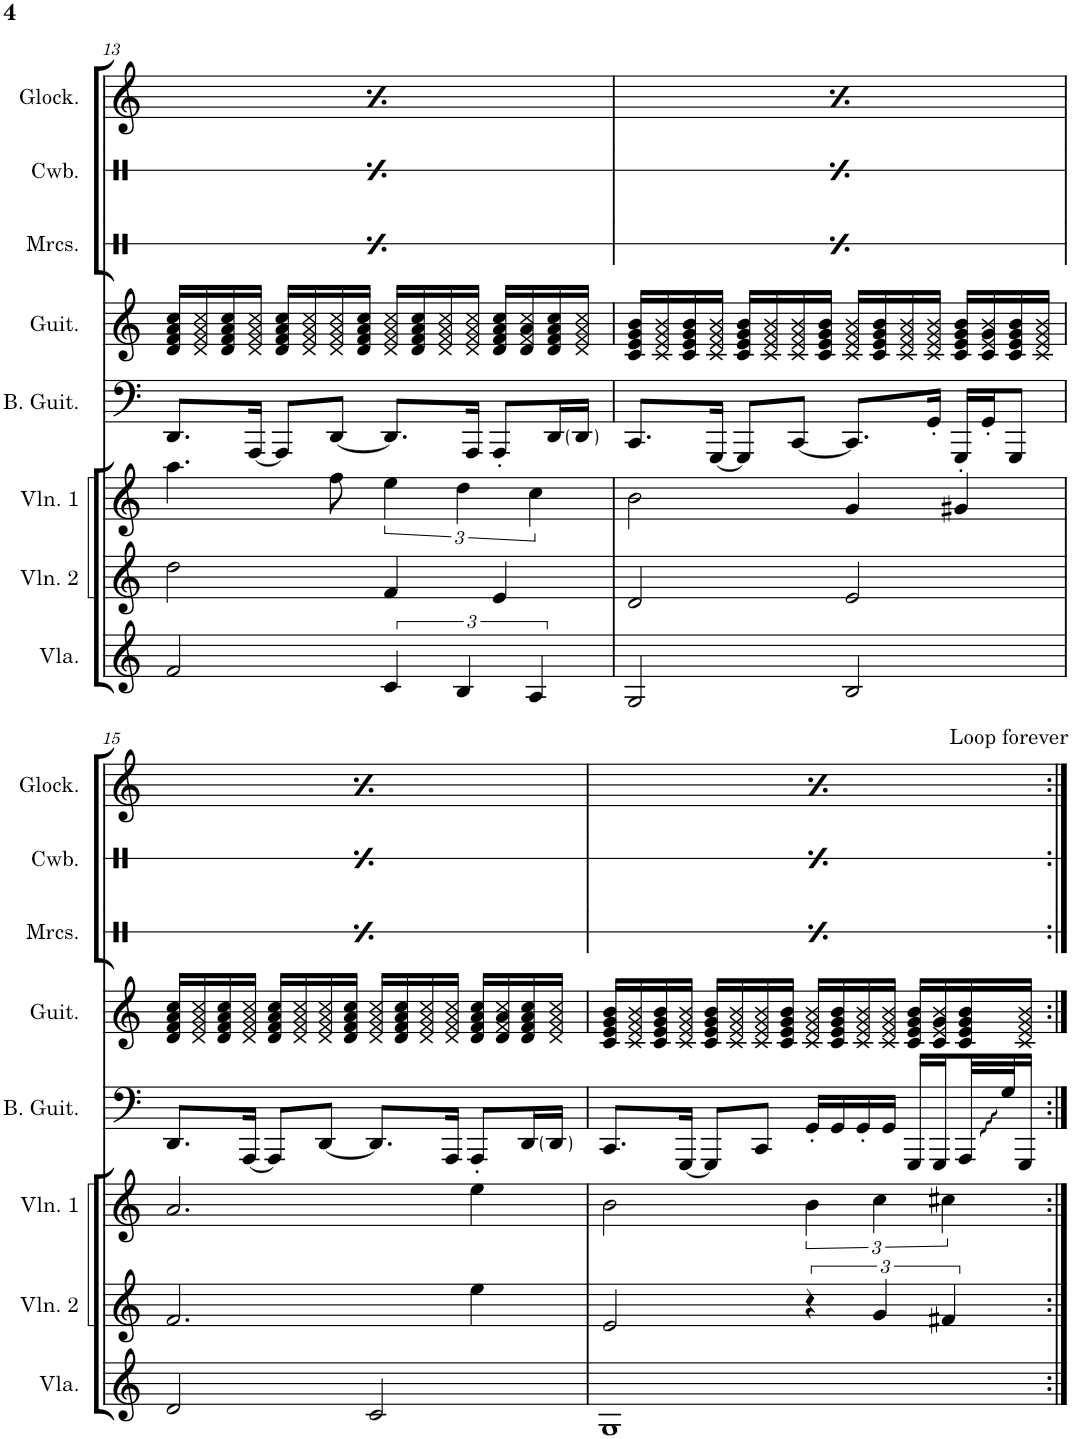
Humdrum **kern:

**kern	**kern	**kern	**kern	**kern	**kern	**kern	**kern	**kern
*part9	*part8	*part7	*part6	*part5	*part4	*part3	*part2	*part1
*staff9	*staff8	*staff7	*staff6	*staff5	*staff4	*staff3	*staff2	*staff1
*I"Viola	*I"Violin 2	*I"Violin 1	*I"Bass Guitar	*I"Alto Guitar	*I"Guitar	*I"Maracas	*I"Cowbell	*I"Glockenspiel
*I'Vla.	*I'Vln. 2	*I'Vln. 1	*I'B. Guit.	*	*I'Guit.	*I'Mrcs.	*I'Cwb.	*I'Glock.
!!LO:PB:g=z
*clefG2	*clefG2	*clefG2	*clefF4	*clefG2	*clefG2	*clefX	*clefX	*clefG2
*k[]	*k[]	*k[]	*k[]	*k[]	*k[]	*k[]	*k[]	*k[]
*M4/4	*M4/4	*M4/4	*M4/4	*M4/4	*M4/4	*M4/4	*M4/4	*M4/4
*met(c)	*met(c)	*met(c)	*met(c)	*met(c)	*met(c)	*met(c)	*met(c)	*met(c)
=13	=13	=13	=13	=13	=13	=13	=13	=13
2f/	2dd\	4.aa\	8.DD/L	16r	16d/ 16f/ 16a/ 16cc/LL	16Re^/LL	8.Re/L	16r
.	.	.	.	16d 16f 16a 16cc	16d/ 16f/ 16a/ 16cc/	16Re/	.	16eee-X/KL
.	.	.	.	16r	16d/ 16f/ 16a/ 16cc/	16Re/	.	8eee-/J
.	.	.	[16AAA/Jk	16d 16f 16a 16cc	16d/ 16f/ 16a/ 16cc/JJ	16Re/JJ	16Re/Jk	.
.	.	.	8AAA/L]	16r	16d/ 16f/ 16a/ 16cc/LL	16Re^/LL	8r	16eee-/LL
.	.	.	.	16d/ 16f/ 16a/ 16cc/LL	16d/ 16f/ 16a/ 16cc/	16Re/	.	16eee-/JJ
.	.	8ff\	[8DD/J	16d/ 16f/ 16a/ 16cc/JJ	16d/ 16f/ 16a/ 16cc/	16Re/	8Re/	16r
.	.	.	.	16r	16d/ 16f/ 16a/ 16cc/JJ	16Re^/JJ	.	16eee-/
6c/	4f/	6ee\	8.DD/L]	16d 16f 16a 16cc	16d/ 16f/ 16a/ 16cc/LL	16Re/LL	8r	16eee-/LL
.	.	.	.	16r	16d/ 16f/ 16a/ 16cc/	16Re^/	.	16eee-/JJ
.	.	.	.	16d/ 16f/ 16a/ 16cc/LL	16d/ 16f/ 16a/ 16cc/	16Re/	8Re/	16r
6B/	.	6dd\	.	.	.	.	.	.
.	.	.	16AAA/Jk	16d/ 16f/ 16a/ 16cc/JJ	16d/ 16f/ 16a/ 16cc/JJ	16Re/JJ	.	16eee-/
.	4e/	.	8AAA'/L	16r	16d/ 16f/ 16a/ 16cc/LL	16Re^/LL	16r	16eee-/
.	.	.	.	16f 16cc	16d/ 16f/ 16a/ 16cc/	16Re/	16Re/	16r
6A/	.	6cc\	.	.	.	.	.	.
.	.	.	16DD/L	16r	16d/ 16f/ 16a/ 16cc/	16Re^/	8r	16eee-^/LL
.	.	.	16DD/JJ	16d 16f 16a 16cc	16d/ 16f/ 16a/ 16cc/JJ	16Re/JJ	.	16eee-/JJ
=14	=14	=14	=14	=14	=14	=14	=14	=14
2G/	2d/	2b\	8.CC/L	16r	16c/ 16e/ 16g/ 16b/LL	16Re^/LL	8.Re/L	16r
.	.	.	.	16c 16e 16g 16b	16c/ 16e/ 16g/ 16b/	16Re/	.	16eee-X/KL
.	.	.	.	16r	16c/ 16e/ 16g/ 16b/	16Re/	.	8eee-/J
.	.	.	[16GGG/Jk	16c 16e 16g 16b	16c/ 16e/ 16g/ 16b/JJ	16Re/JJ	16Re/Jk	.
.	.	.	8GGG/L]	16r	16c/ 16e/ 16g/ 16b/LL	16Re^/LL	8r	16eee-/LL
.	.	.	.	16c/ 16e/ 16g/ 16b/LL	16c/ 16e/ 16g/ 16b/	16Re/	.	16eee-/JJ
.	.	.	[8CC/J	16c/ 16e/ 16g/ 16b/JJ	16c/ 16e/ 16g/ 16b/	16Re/	8Re/	16r
.	.	.	.	16r	16c/ 16e/ 16g/ 16b/JJ	16Re^/JJ	.	16eee-/
2B/	2e/	4g/	8.CC/L]	16c 16e 16g 16b	16c/ 16e/ 16g/ 16b/LL	16Re/LL	8r	16eee-/LL
.	.	.	.	16r	16c/ 16e/ 16g/ 16b/	16Re^/	.	16eee-/JJ
.	.	.	.	16c/ 16e/ 16g/ 16b/LL	16c/ 16e/ 16g/ 16b/	16Re/	8Re/	16r
.	.	.	16GG'/Jk	16c/ 16e/ 16g/ 16b/JJ	16c/ 16e/ 16g/ 16b/JJ	16Re/JJ	.	16eee-/
.	.	4g#X/	16GGG'/LL	16r	16c/ 16e/ 16g/ 16b/LL	16Re^/LL	16r	16eee-/
.	.	.	16GG'/J	16e 16b	16c/ 16e/ 16g/ 16b/	16Re/	16Re/	16r
.	.	.	8GGG/J	16r	16c/ 16e/ 16g/ 16b/	16Re^/	8r	16eee-^/LL
.	.	.	.	16c 16e 16g 16b	16c/ 16e/ 16g/ 16b/JJ	16Re/JJ	.	16eee-/JJ
!!LO:LB:g=z
=15	=15	=15	=15	=15	=15	=15	=15	=15
2d/	2.f/	2.a/	8.DD/L	16r	16d/ 16f/ 16a/ 16cc/LL	16Re^/LL	8.Re/L	16r
.	.	.	.	16d 16f 16a 16cc	16d/ 16f/ 16a/ 16cc/	16Re/	.	16eee-X/KL
.	.	.	.	16r	16d/ 16f/ 16a/ 16cc/	16Re/	.	8eee-/J
.	.	.	[16AAA/Jk	16d 16f 16a 16cc	16d/ 16f/ 16a/ 16cc/JJ	16Re/JJ	16Re/Jk	.
.	.	.	8AAA/L]	16r	16d/ 16f/ 16a/ 16cc/LL	16Re^/LL	8r	16eee-/LL
.	.	.	.	16d/ 16f/ 16a/ 16cc/LL	16d/ 16f/ 16a/ 16cc/	16Re/	.	16eee-/JJ
.	.	.	[8DD/J	16d/ 16f/ 16a/ 16cc/JJ	16d/ 16f/ 16a/ 16cc/	16Re/	8Re/	16r
.	.	.	.	16r	16d/ 16f/ 16a/ 16cc/JJ	16Re^/JJ	.	16eee-/
2c/	.	.	8.DD/L]	16d 16f 16a 16cc	16d/ 16f/ 16a/ 16cc/LL	16Re/LL	8r	16eee-/LL
.	.	.	.	16r	16d/ 16f/ 16a/ 16cc/	16Re^/	.	16eee-/JJ
.	.	.	.	16d/ 16f/ 16a/ 16cc/LL	16d/ 16f/ 16a/ 16cc/	16Re/	8Re/	16r
.	.	.	16AAA/Jk	16d/ 16f/ 16a/ 16cc/JJ	16d/ 16f/ 16a/ 16cc/JJ	16Re/JJ	.	16eee-/
.	4ee\	4ee\	8AAA'/L	16r	16d/ 16f/ 16a/ 16cc/LL	16Re^/LL	16r	16eee-/
.	.	.	.	16f 16cc	16d/ 16f/ 16a/ 16cc/	16Re/	16Re/	16r
.	.	.	16DD/L	16r	16d/ 16f/ 16a/ 16cc/	16Re^/	8r	16eee-^/LL
.	.	.	16DD/JJ	16d 16f 16a 16cc	16d/ 16f/ 16a/ 16cc/JJ	16Re/JJ	.	16eee-/JJ
=16	=16	=16	=16	=16	=16	=16	=16	=16
*	*	*	*	*	*	*	*	*^
1G	2e/	2b\	8.CC/L	16r	16c/ 16e/ 16g/ 16b/LL	16Re^/LL	8.Re/L	16r	3%2ryy
.	.	.	.	16c 16e 16g 16b	16c/ 16e/ 16g/ 16b/	16Re/	.	16eee-X/KL	.
.	.	.	.	16r	16c/ 16e/ 16g/ 16b/	16Re/	.	8eee-/J	.
.	.	.	[16GGG/Jk	16c 16e 16g 16b	16c/ 16e/ 16g/ 16b/JJ	16Re/JJ	16Re/Jk	.	.
.	.	.	8GGG/L]	16r	16c/ 16e/ 16g/ 16b/LL	16Re^/LL	8r	16eee-/LL	.
.	.	.	.	16c/ 16e/ 16g/ 16b/LL	16c/ 16e/ 16g/ 16b/	16Re/	.	16eee-/JJ	.
.	.	.	8CC/J	16c/ 16e/ 16g/ 16b/JJ	16c/ 16e/ 16g/ 16b/	16Re/	8Re/	16r	.
.	.	.	.	16r	16c/ 16e/ 16g/ 16b/JJ	16Re^/JJ	.	16eee-/	.
.	6r	6b\	16GG'/LL	16c 16e 16g 16b	16c/ 16e/ 16g/ 16b/LL	16Re/LL	8r	16eee-/LL	.
.	.	.	16GG/	16r	16c/ 16e/ 16g/ 16b/	16Re^/	.	16eee-/JJ	.
.	.	.	16GG'/	16c/ 16e/ 16g/ 16b/LL	16c/ 16e/ 16g/ 16b/	16Re/	8Re/	16r	.
.	6g/	6cc\	.	.	.	.	.	.	6ryy
.	.	.	16GG/JJ	16c/ 16e/ 16g/ 16b/JJ	16c/ 16e/ 16g/ 16b/JJ	16Re/JJ	.	16eee-/	.
.	.	.	16GGG/LL	16r	16c/ 16e/ 16g/ 16b/LL	16Re^/LL	16r	16eee-/	.
.	.	.	16GGG/	16e 16b	16c/ 16e/ 16g/ 16b/	16Re/	16Re/	16r	.
!	!	!	!	!	!	!	!	!	!LO:TX:a:t=Loop forever
.	6f#X/	6cc#X\	.	.	.	.	.	.	6ryy
.	.	.	32AAA/L	16r	16c/ 16e/ 16g/ 16b/	16Re^/	8r	16eee-^/LL	.
.	.	.	32G/J	.	.	.	.	.	.
.	.	.	16GGG/JJ	16c 16e 16g 16b	16c/ 16e/ 16g/ 16b/JJ	16Re/JJ	.	16eee-/JJ	.
*	*	*	*	*	*	*	*	*v	*v
=:|!	=:|!	=:|!	=:|!	=:|!	=:|!	=:|!	=:|!	=:|!
*-	*-	*-	*-	*-	*-	*-	*-	*-
